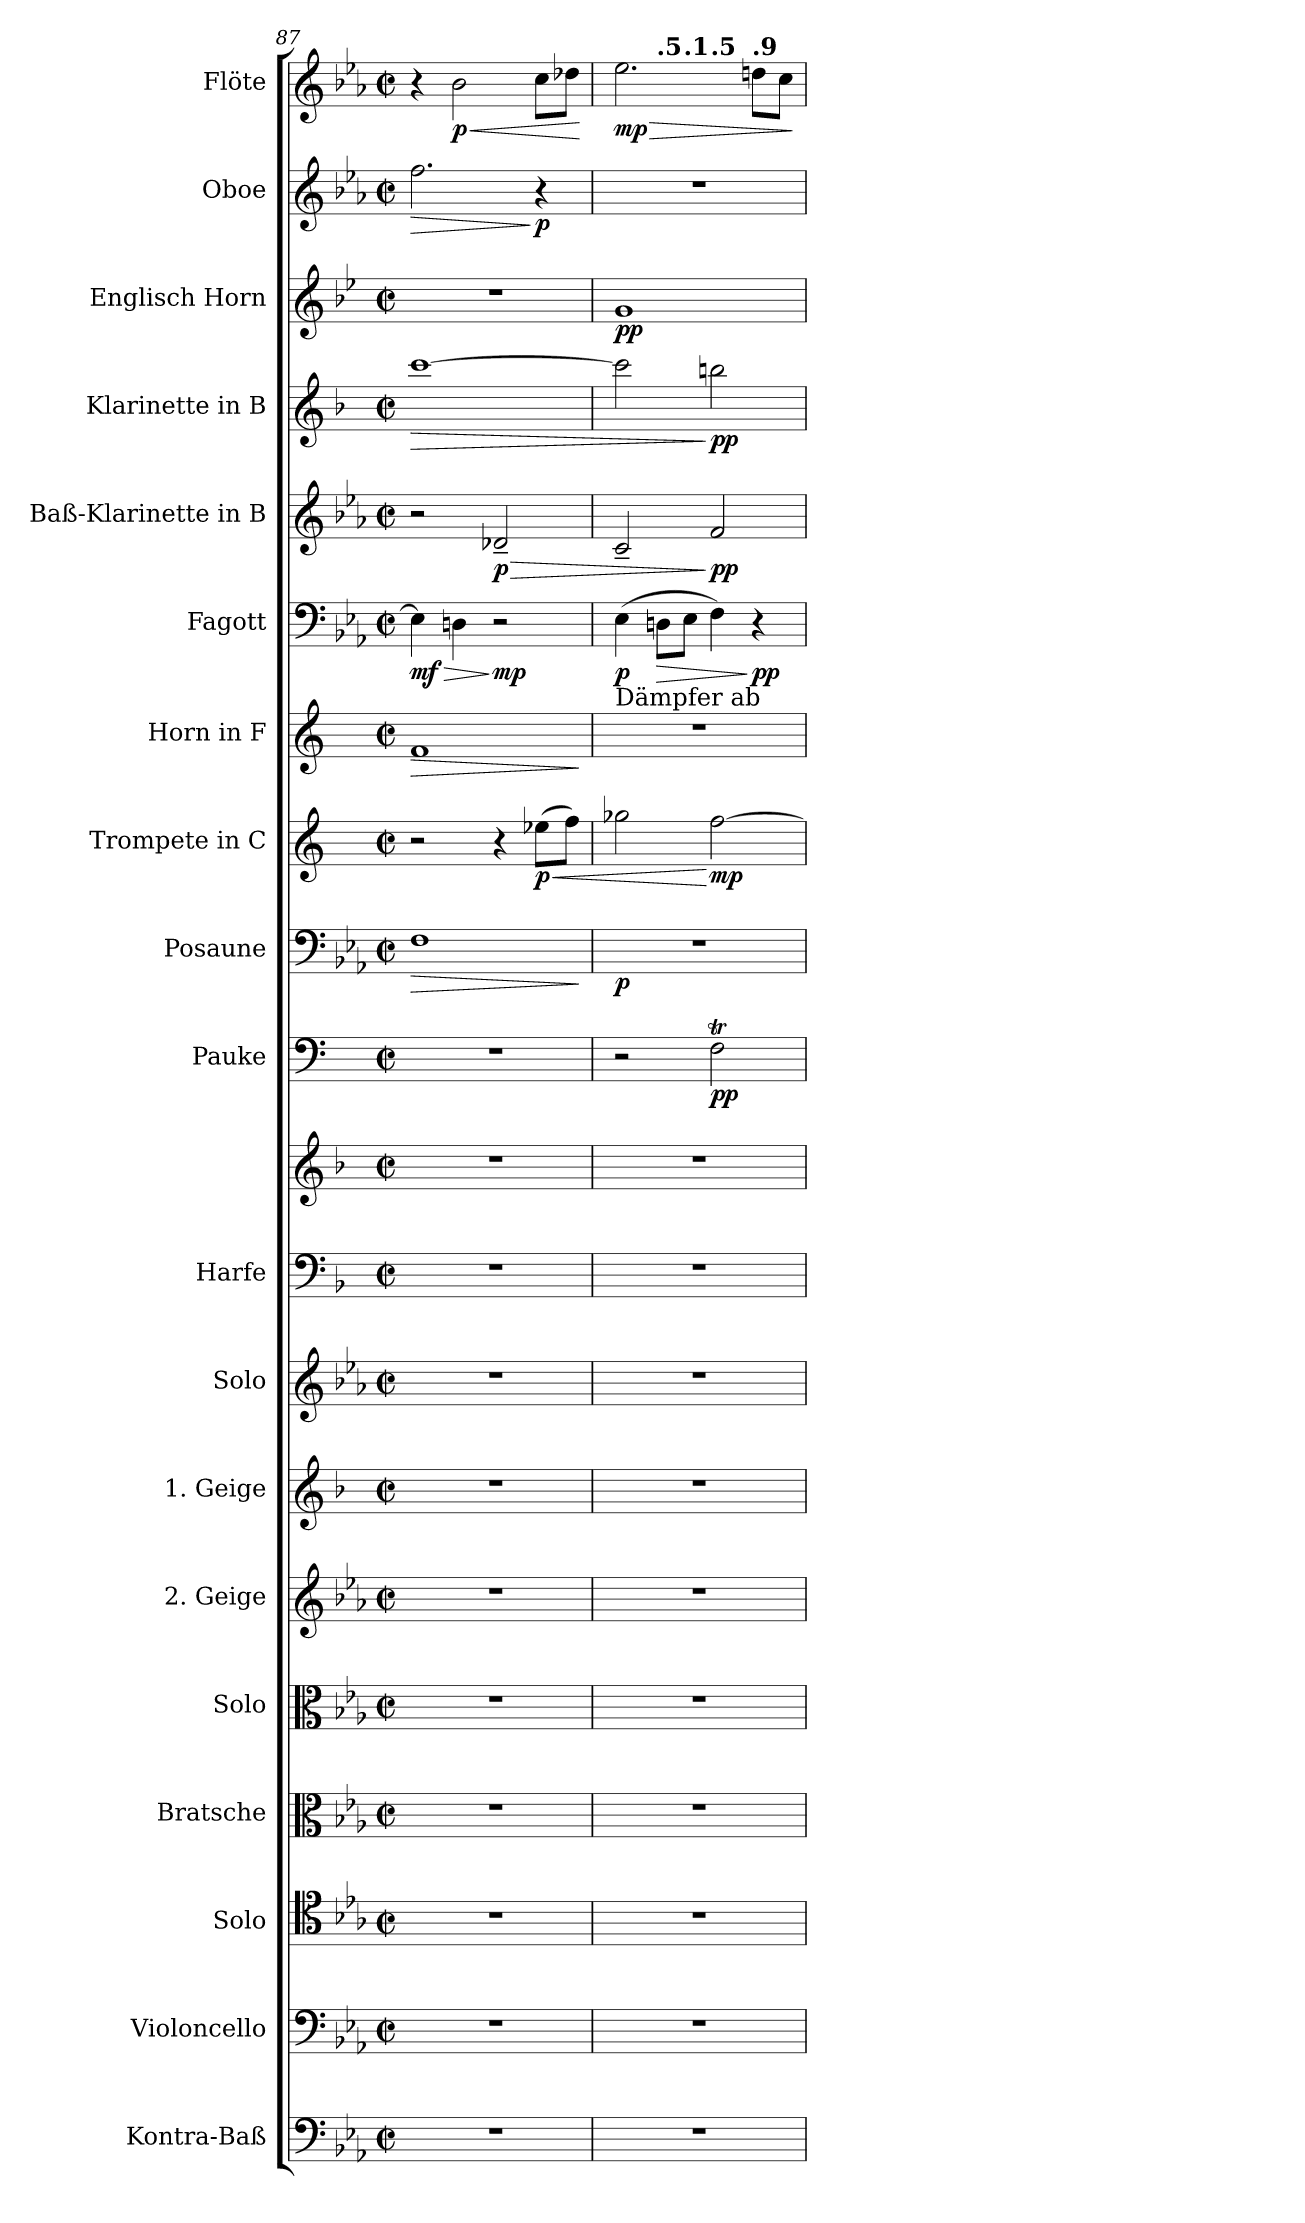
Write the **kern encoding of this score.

**kern	**kern	**kern	**kern	**kern	**kern	**kern	**kern	**kern	**kern	**kern	**dynam	**kern	**dynam	**kern	**dynam	**kern	**dynam	**kern	**dynam	**kern	**dynam	**kern	**dynam	**kern	**dynam	**kern	**dynam	**kern	**dynam
*part19	*part18	*part17	*part16	*part15	*part14	*part13	*part12	*part11	*part11	*part10	*part10	*part9	*part9	*part8	*part8	*part7	*part7	*part6	*part6	*part5	*part5	*part4	*part4	*part3	*part3	*part2	*part2	*part1	*part1
*staff20	*staff19	*staff18	*staff17	*staff16	*staff15	*staff14	*staff13	*staff12	*staff11	*staff10	*staff10	*staff9	*staff9	*staff8	*staff8	*staff7	*staff7	*staff6	*staff6	*staff5	*staff5	*staff4	*staff4	*staff3	*staff3	*staff2	*staff2	*staff1	*staff1
*I"Kontra-Baß	*I"Violoncello	*I"Solo	*I"Bratsche	*I"Solo	*I"2. Geige	*I"1. Geige	*I"Solo	*I"Harfe	*	*I"Pauke	*	*I"Posaune	*	*I"Trompete in C	*	*I"Horn in F	*	*I"Fagott	*	*I"Baß-Klarinette in B	*	*I"Klarinette in B	*	*I"Englisch Horn	*	*I"Oboe	*	*I"Flöte	*
*	*I'Vlc.	*I'Solo	*I'Br.	*I'Solo	*I'2. Gg	*I'1. Gg.	*I'Solo	*I'Hrf.	*	*I'Pk.	*	*I'Pos.	*	*I'Trp.	*	*I'Hr. F	*	*I'Fg.	*	*	*	*I'Kl. B	*	*I'E. H.	*	*I'Ob.	*	*I'Fl.	*
*clefF4	*clefF4	*clefC4	*clefC3	*clefC3	*clefG2	*clefG2	*clefG2	*clefF4	*clefG2	*clefF4	*	*clefF4	*	*clefG2	*	*clefG2	*	*clefF4	*	*clefG2	*	*clefG2	*	*clefG2	*	*clefG2	*	*clefG2	*
*ITrd7c12	*	*	*	*	*	*ITrd1c2	*	*ITrd1c2	*ITrd1c2	*	*	*	*	*	*	*ITrd4c7	*	*	*	*ITrd8c14	*	*ITrd1c2	*	*ITrd4c7	*	*	*	*	*
*k[b-e-a-]	*k[b-e-a-]	*k[b-e-a-]	*k[b-e-a-]	*k[b-e-a-]	*k[b-e-a-]	*k[b-e-a-]	*k[b-e-a-]	*k[b-e-a-]	*k[b-e-a-]	*k[]	*	*k[b-e-a-]	*	*k[]	*	*k[b-]	*	*k[b-e-a-]	*	*k[b-e-a-]	*	*k[b-e-a-]	*	*k[b-e-a-]	*	*k[b-e-a-]	*	*k[b-e-a-]	*
*M2/2	*M2/2	*M2/2	*M2/2	*M2/2	*M2/2	*M2/2	*M2/2	*M2/2	*M2/2	*M2/2	*	*M2/2	*	*M2/2	*	*M2/2	*	*M2/2	*	*M2/2	*	*M2/2	*	*M2/2	*	*M2/2	*	*M2/2	*
*met(c|)	*met(c|)	*met(c|)	*met(c|)	*met(c|)	*met(c|)	*met(c|)	*met(c|)	*met(c|)	*met(c|)	*met(c|)	*	*met(c|)	*	*met(c|)	*	*met(c|)	*	*met(c|)	*	*met(c|)	*	*met(c|)	*	*met(c|)	*	*met(c|)	*	*met(c|)	*
=87	=87	=87	=87	=87	=87	=87	=87	=87	=87	=87	=87	=87	=87	=87	=87	=87	=87	=87	=87	=87	=87	=87	=87	=87	=87	=87	=87	=87	=87
!	!	!	!	!	!	!	!	!	!	!	!	!	!LO:HP:b	!	!	!	!LO:HP:b	!	!LO:HP:b	!	!	!	!LO:HP:b	!	!	!	!LO:HP:b	!	!
!	!	!	!	!	!	!	!	!	!	!	!	!	!	!	!	!	!	!	!LO:DY:n=1:b	!	!	!	!	!	!	!	!	!	!
1r	1r	1r	1r	1r	1r	1r	1r	1r	1r	1r	.	1F	>	2r	.	1B-	>	4E-\]	> mf	2r	.	[1bb-	>	1r	.	2.ff\	>	4r	.
!	!	!	!	!	!	!	!	!	!	!	!	!	!	!	!	!	!	!	!	!	!	!	!	!	!	!	!	!	!LO:HP:b
!	!	!	!	!	!	!	!	!	!	!	!	!	!	!	!	!	!	!	!	!	!	!	!	!	!	!	!	!	!LO:DY:n=1:b
.	.	.	.	.	.	.	.	.	.	.	.	.	.	.	.	.	.	4Dn\	.	.	.	.	.	.	.	.	.	2b-\	< p
!	!	!	!	!	!	!	!	!	!	!	!	!	!	!	!	!	!	!	!LO:DY:n=2:b	!	!LO:HP:b	!	!	!	!	!	!	!	!
!	!	!	!	!	!	!	!	!	!	!	!	!	!	!	!	!	!	!	!	!	!LO:DY:n=1:b	!	!	!	!	!	!	!	!
.	.	.	.	.	.	.	.	.	.	.	.	.	.	4r	.	.	.	2r	] mp	2D-X~/	> p	.	.	.	.	.	.	.	.
!	!	!	!	!	!	!	!	!	!	!	!	!	!	!	!LO:HP:b	!	!	!	!	!	!	!	!	!	!	!	!	!	!
!	!	!	!	!	!	!	!	!	!	!	!	!	!	!	!LO:DY:n=1:b	!	!	!	!	!	!	!	!	!	!	!	!LO:DY:n=1:b	!	!
.	.	.	.	.	.	.	.	.	.	.	.	.	.	(>8ee-X\L	< p	.	.	.	.	.	.	.	.	.	.	4r	] p	8cc\L	.
.	.	.	.	.	.	.	.	.	.	.	.	.	.	8ff\J)	.	.	.	.	.	.	.	.	.	.	.	.	.	8dd-X\J	.
.	.	.	.	.	.	.	.	.	.	.	.	.	]	.	.	.	]	.	.	.	.	.	.	.	.	.	.	.	[
=88	=88	=88	=88	=88	=88	=88	=88	=88	=88	=88	=88	=88	=88	=88	=88	=88	=88	=88	=88	=88	=88	=88	=88	=88	=88	=88	=88	=88	=88
*	*	*	*	*	*	*	*	*	*	*	*	*	*	*	*	*	*	*	*	*	*	*	*	*	*	*	*	*MM120	*
!	!	!	!	!	!	!	!	!	!	!	!	!	!	!	!	!	!	!	!	!	!	!	!	!	!	!	!	!LO:TX:a:B:t=rit.     _     _     _     _     _     tempo	!
!	!	!	!	!	!	!	!	!	!	!	!	!	!	!	!	!LO:TX:a:t=Dämpfer ab	!	!	!	!	!	!	!	!	!	!	!	!	!
!	!	!	!	!	!	!	!	!	!	!	!	!	!LO:DY:b	!	!	!	!	!	!LO:DY:b	!	!	!	!	!	!LO:DY:b	!	!	!	!LO:HP:b
!	!	!	!	!	!	!	!	!	!	!	!	!	!	!	!	!	!	!	!	!	!	!	!	!	!	!	!	!	!LO:DY:n=1:b
*	*	*	*	*	*	*	*	*	*	*	*	*	*	*	*	*	*	*	*	*	*	*	*	*	*	*	*	*^	*
*	*	*	*	*	*	*	*	*	*	*	*	*	*	*	*	*	*	*	*	*	*	*	*	*	*	*	*	*	*^	*
*	*	*	*	*	*	*	*	*	*	*	*	*	*	*	*	*	*	*	*	*	*	*	*	*	*	*	*	*	*	*^	*
1r	1r	1r	1r	1r	1r	1r	1r	1r	1r	2r	.	1r	p	2gg-X\	.	1r	.	(>4E-\	p	2C~/	.	2bb-\]	.	1c	pp	1r	.	2.ee-\	4ryy	4.ryy	2ryy	> mp
*	*	*	*	*	*	*	*	*	*	*	*	*	*	*	*	*	*	*	*	*	*	*	*	*	*	*	*	*MM118	*	*	*	*
!	!	!	!	!	!	!	!	!	!	!	!	!	!	!	!	!	!	!	!	!	!	!	!	!	!	!	!	!	!LO:TX:a:B:t=.5	!	!	!
!	!	!	!	!	!	!	!	!	!	!	!	!	!	!	!	!	!	!	!LO:HP:b	!	!	!	!	!	!	!	!	!	!	!	!	!
.	.	.	.	.	.	.	.	.	.	.	.	.	.	.	.	.	.	8Dn\L	>	.	.	.	.	.	.	.	.	.	2.ryy	.	.	.
*	*	*	*	*	*	*	*	*	*	*	*	*	*	*	*	*	*	*	*	*	*	*	*	*	*	*	*	*MM118	*	*	*	*
!	!	!	!	!	!	!	!	!	!	!	!	!	!	!	!	!	!	!	!	!	!	!	!	!	!	!	!	!	!	!LO:TX:a:B:t=.1	!	!
.	.	.	.	.	.	.	.	.	.	.	.	.	.	.	.	.	.	8E-\J	.	.	.	.	.	.	.	.	.	.	.	2ryy	.	.
*	*	*	*	*	*	*	*	*	*	*	*	*	*	*	*	*	*	*	*	*	*	*	*	*	*	*	*	*MM116	*	*	*	*
!	!	!	!	!	!	!	!	!	!	!	!	!	!	!	!	!	!	!	!	!	!	!	!	!	!	!	!	!	!	!	!LO:TX:a:B:t=.5	!
!	!	!	!	!	!	!	!	!	!	!	!LO:DY:b	!	!	!	!LO:DY:n=1:b	!	!	!	!	!	!LO:DY:n=1:b	!	!LO:DY:n=1:b	!	!	!	!	!	!	!	!	!
.	.	.	.	.	.	.	.	.	.	2FT\	pp	.	.	[2ff\	[ mp	.	.	4F\)	.	2F/	] pp	2aan\	] pp	.	.	.	.	.	.	.	2ryy	.
*	*	*	*	*	*	*	*	*	*	*	*	*	*	*	*	*	*	*	*	*	*	*	*	*	*	*	*	*MM112	*	*	*	*
!	!	!	!	!	!	!	!	!	!	!	!	!	!	!	!	!	!	!	!	!	!	!	!	!	!	!	!	!LO:TX:a:B:t=.9	!	!	!	!
!	!	!	!	!	!	!	!	!	!	!	!	!	!	!	!	!	!	!	!LO:DY:n=1:b	!	!	!	!	!	!	!	!	!	!	!	!	!
.	.	.	.	.	.	.	.	.	.	.	.	.	.	.	.	.	.	4r	] pp	.	.	.	.	.	.	.	.	8ddn\L	.	.	.	.
*	*	*	*	*	*	*	*	*	*	*	*	*	*	*	*	*	*	*	*	*	*	*	*	*	*	*	*	*MM112	*	*	*	*
.	.	.	.	.	.	.	.	.	.	.	.	.	.	.	.	.	.	.	.	.	.	.	.	.	.	.	.	8cc\J	.	8ryy	.	.
.	.	.	.	.	.	.	.	.	.	.	.	.	.	.	.	.	.	.	.	.	.	.	.	.	.	.	.	.	.	.	.	]
*	*	*	*	*	*	*	*	*	*	*	*	*	*	*	*	*	*	*	*	*	*	*	*	*	*	*	*	*v	*v	*v	*v	*
=	=	=	=	=	=	=	=	=	=	=	=	=	=	=	=	=	=	=	=	=	=	=	=	=	=	=	=	=	=
*-	*-	*-	*-	*-	*-	*-	*-	*-	*-	*-	*-	*-	*-	*-	*-	*-	*-	*-	*-	*-	*-	*-	*-	*-	*-	*-	*-	*-	*-
